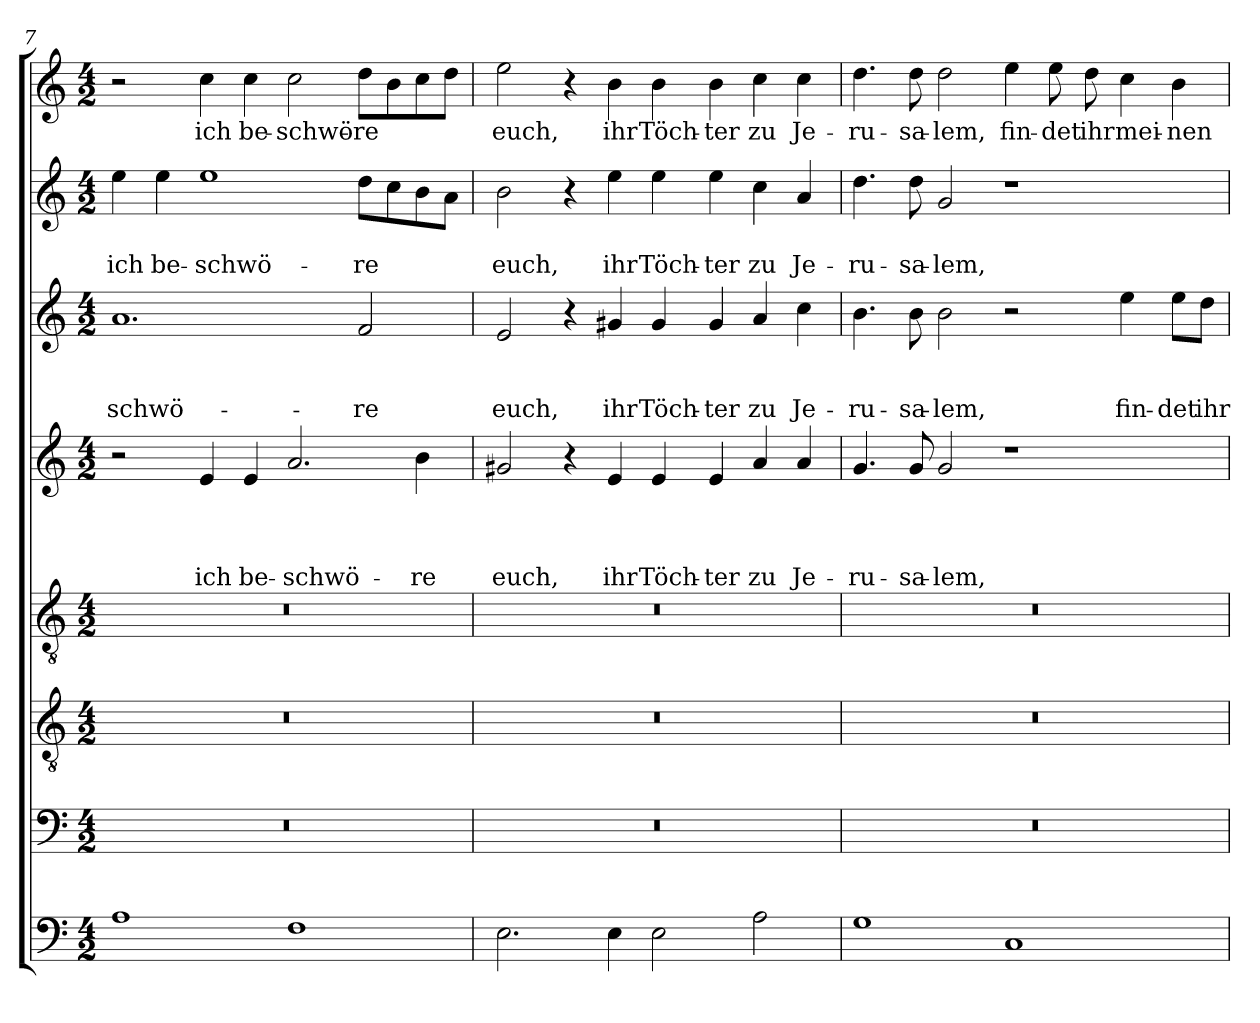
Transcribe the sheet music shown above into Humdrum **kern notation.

**kern	**kern	**kern	**kern	**kern	**text	**text	**text	**text	**kern	**text	**text	**text	**kern	**text	**text	**kern	**text
*part8	*part7	*part6	*part5	*part4	*part4	*part4	*part4	*part4	*part3	*part3	*part3	*part3	*part2	*part2	*part2	*part1	*part1
*staff8	*staff7	*staff6	*staff5	*staff4	*staff4	*staff4	*staff4	*staff4	*staff3	*staff3	*staff3	*staff3	*staff2	*staff2	*staff2	*staff1	*staff1
*clefF4	*clefF4	*clefGv2	*clefGv2	*clefG2	*	*	*	*	*clefG2	*	*	*	*clefG2	*	*	*clefG2	*
*k[]	*k[]	*k[]	*k[]	*k[]	*	*	*	*	*k[]	*	*	*	*k[]	*	*	*k[]	*
*C:	*C:	*C:	*C:	*C:	*	*	*	*	*C:	*	*	*	*C:	*	*	*C:	*
*M4/2	*M4/2	*M4/2	*M4/2	*M4/2	*	*	*	*	*M4/2	*	*	*	*M4/2	*	*	*M4/2	*
=7	=7	=7	=7	=7	=7	=7	=7	=7	=7	=7	=7	=7	=7	=7	=7	=7	=7
!	!	!	!	!	!	!	!	!	!	!	!	!LO:LY:b	!	!	!LO:LY:b	!	!
1A	0r	0r	0r	2r	.	.	.	.	1.a	.	.	-schwö-	4ee\	.	ich	2r	.
!	!	!	!	!	!	!	!	!	!	!	!	!	!	!	!LO:LY:b	!	!
.	.	.	.	.	.	.	.	.	.	.	.	.	4ee\	.	be-	.	.
!	!	!	!	!	!	!	!	!LO:LY:b	!	!	!	!	!	!	!LO:LY:b	!	!LO:LY:b
.	.	.	.	4e/	.	.	.	ich	.	.	.	.	1ee	.	-schwö-	4cc\	ich
!	!	!	!	!	!	!	!	!LO:LY:b	!	!	!	!	!	!	!	!	!LO:LY:b
.	.	.	.	4e/	.	.	.	be-	.	.	.	.	.	.	.	4cc\	be-
!	!	!	!	!	!	!	!	!LO:LY:b	!	!	!	!	!	!	!	!	!LO:LY:b
1F	.	.	.	2.a/	.	.	.	-schwö-	.	.	.	.	.	.	.	2cc\	-schwö-
!	!	!	!	!	!	!	!	!	!	!	!	!LO:LY:b	!	!	!LO:LY:b	!	!LO:LY:b
.	.	.	.	.	.	.	.	.	2f/	.	.	-re	8dd\L	.	-re	8dd\L	-re
.	.	.	.	.	.	.	.	.	.	.	.	.	8cc\	.	.	8b\	.
!	!	!	!	!	!	!	!	!LO:LY:b	!	!	!	!	!	!	!	!	!
.	.	.	.	4b\	.	.	.	-re	.	.	.	.	8b\	.	.	8cc\	.
.	.	.	.	.	.	.	.	.	.	.	.	.	8a\J	.	.	8dd\J	.
=8	=8	=8	=8	=8	=8	=8	=8	=8	=8	=8	=8	=8	=8	=8	=8	=8	=8
!	!	!	!	!	!	!	!	!LO:LY:b	!	!	!	!LO:LY:b	!	!	!LO:LY:b	!	!LO:LY:b
2.E\	0r	0r	0r	2g#X/	.	.	.	euch,	2e/	.	.	euch,	2b\	.	euch,	2ee\	euch,
.	.	.	.	4r	.	.	.	.	4r	.	.	.	4r	.	.	4r	.
!	!	!	!	!	!	!	!	!LO:LY:b	!	!	!	!LO:LY:b	!	!	!LO:LY:b	!	!LO:LY:b
4E\	.	.	.	4e/	.	.	.	ihr	4g#X/	.	.	ihr	4ee\	.	ihr	4b\	ihr
!	!	!	!	!	!	!	!	!LO:LY:b	!	!	!	!LO:LY:b	!	!	!LO:LY:b	!	!LO:LY:b
2E\	.	.	.	4e/	.	.	.	Töch-	4g#/	.	.	Töch-	4ee\	.	Töch-	4b\	Töch-
!	!	!	!	!	!	!	!	!LO:LY:b	!	!	!	!LO:LY:b	!	!	!LO:LY:b	!	!LO:LY:b
.	.	.	.	4e/	.	.	.	-ter	4g#/	.	.	-ter	4ee\	.	-ter	4b\	-ter
!	!	!	!	!	!	!	!	!LO:LY:b	!	!	!	!LO:LY:b	!	!	!LO:LY:b	!	!LO:LY:b
2A\	.	.	.	4a/	.	.	.	zu	4a/	.	.	zu	4cc\	.	zu	4cc\	zu
!	!	!	!	!	!	!	!	!LO:LY:b	!	!	!	!LO:LY:b	!	!	!LO:LY:b	!	!LO:LY:b
.	.	.	.	4a/	.	.	.	Je-	4cc\	.	.	Je-	4a/	.	Je-	4cc\	Je-
=9	=9	=9	=9	=9	=9	=9	=9	=9	=9	=9	=9	=9	=9	=9	=9	=9	=9
!	!	!	!	!	!	!	!	!LO:LY:b	!	!	!	!LO:LY:b	!	!	!LO:LY:b	!	!LO:LY:b
1G	0r	0r	0r	4.g/	.	.	.	-ru-	4.b\	.	.	-ru-	4.dd\	.	-ru-	4.dd\	-ru-
!	!	!	!	!	!	!	!	!LO:LY:b	!	!	!	!LO:LY:b	!	!	!LO:LY:b	!	!LO:LY:b
.	.	.	.	8g/	.	.	.	-sa-	8b\	.	.	-sa-	8dd\	.	-sa-	8dd\	-sa-
!	!	!	!	!	!	!	!	!LO:LY:b	!	!	!	!LO:LY:b	!	!	!LO:LY:b	!	!LO:LY:b
.	.	.	.	2g/	.	.	.	-lem,	2b\	.	.	-lem,	2g/	.	-lem,	2dd\	-lem,
!	!	!	!	!	!	!	!	!	!	!	!	!	!	!	!	!	!LO:LY:b
1C	.	.	.	1r	.	.	.	.	2r	.	.	.	1r	.	.	4ee\	fin-
!	!	!	!	!	!	!	!	!	!	!	!	!	!	!	!	!	!LO:LY:b
.	.	.	.	.	.	.	.	.	.	.	.	.	.	.	.	8ee\	-det
!	!	!	!	!	!	!	!	!	!	!	!	!	!	!	!	!	!LO:LY:b
.	.	.	.	.	.	.	.	.	.	.	.	.	.	.	.	8dd\	ihr
!	!	!	!	!	!	!	!	!	!	!	!	!LO:LY:b	!	!	!	!	!LO:LY:b
.	.	.	.	.	.	.	.	.	4ee\	.	.	fin-	.	.	.	4cc\	mei-
!	!	!	!	!	!	!	!	!	!	!	!	!LO:LY:b	!	!	!	!	!LO:LY:b
.	.	.	.	.	.	.	.	.	8ee\L	.	.	-det	.	.	.	4b\	-nen
!	!	!	!	!	!	!	!	!	!	!	!	!LO:LY:b	!	!	!	!	!
.	.	.	.	.	.	.	.	.	8dd\J	.	.	ihr	.	.	.	.	.
=	=	=	=	=	=	=	=	=	=	=	=	=	=	=	=	=	=
*-	*-	*-	*-	*-	*-	*-	*-	*-	*-	*-	*-	*-	*-	*-	*-	*-	*-
